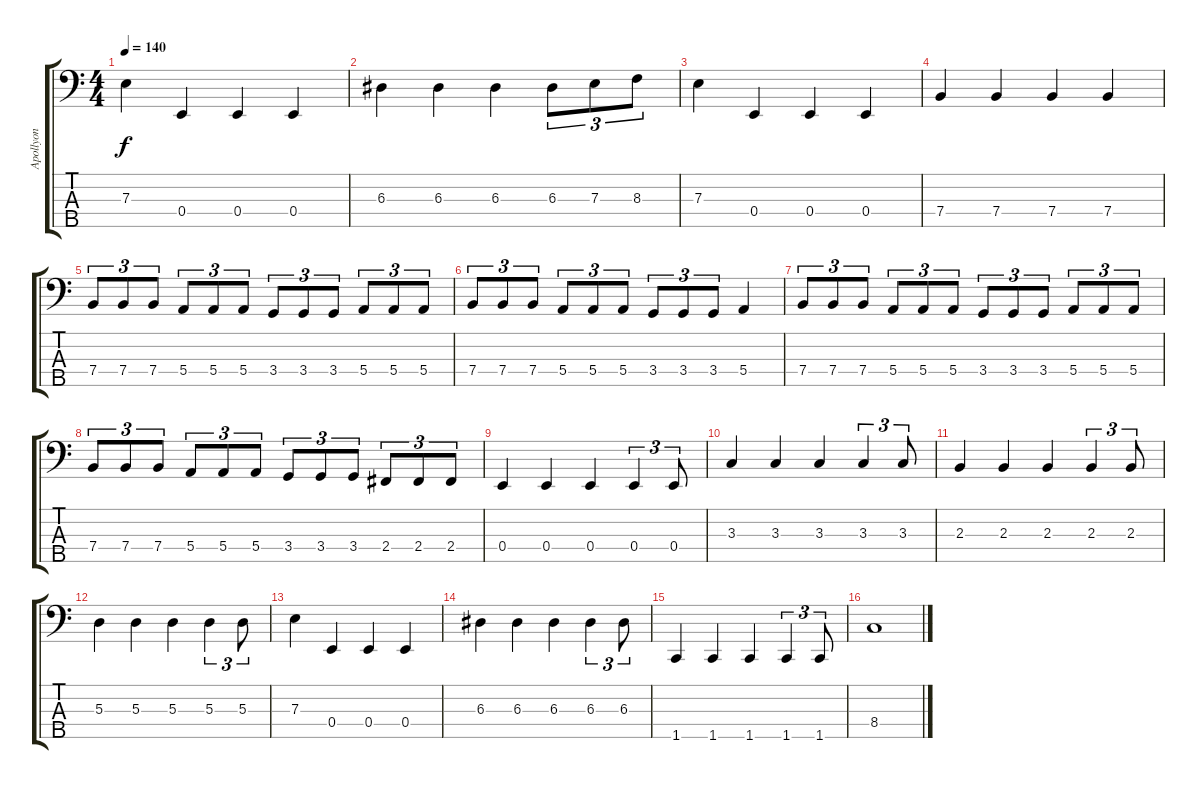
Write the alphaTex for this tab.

\track ("Apollyon" "Apollyon") {instrument electricbassfinger}
\staff {score tabs}
\tuning (G2 D2 A1 E1 B0) {hide}
\ts (4 4)
\tempo 140
\clef f4
\ks c
7.3.4{dy f} 0.4.4 0.4.4 0.4.4 |
6.3.4 6.3.4 6.3.4 6.3.8{tu (3 2)} 7.3.8{tu (3 2)} 8.3.8{tu (3 2)} |
7.3.4 0.4.4 0.4.4 0.4.4 |
7.4.4 7.4.4 7.4.4 7.4.4 |
7.4.8{tu (3 2)} 7.4.8{tu (3 2)} 7.4.8{tu (3 2)} 5.4.8{tu (3 2)} 5.4.8{tu (3 2)} 5.4.8{tu (3 2)} 3.4.8{tu (3 2)} 3.4.8{tu (3 2)} 3.4.8{tu (3 2)} 5.4.8{tu (3 2)} 5.4.8{tu (3 2)} 5.4.8{tu (3 2)} |
7.4.8{tu (3 2)} 7.4.8{tu (3 2)} 7.4.8{tu (3 2)} 5.4.8{tu (3 2)} 5.4.8{tu (3 2)} 5.4.8{tu (3 2)} 3.4.8{tu (3 2)} 3.4.8{tu (3 2)} 3.4.8{tu (3 2)} 5.4.4 |
7.4.8{tu (3 2)} 7.4.8{tu (3 2)} 7.4.8{tu (3 2)} 5.4.8{tu (3 2)} 5.4.8{tu (3 2)} 5.4.8{tu (3 2)} 3.4.8{tu (3 2)} 3.4.8{tu (3 2)} 3.4.8{tu (3 2)} 5.4.8{tu (3 2)} 5.4.8{tu (3 2)} 5.4.8{tu (3 2)} |
7.4.8{tu (3 2)} 7.4.8{tu (3 2)} 7.4.8{tu (3 2)} 5.4.8{tu (3 2)} 5.4.8{tu (3 2)} 5.4.8{tu (3 2)} 3.4.8{tu (3 2)} 3.4.8{tu (3 2)} 3.4.8{tu (3 2)} 2.4.8{tu (3 2)} 2.4.8{tu (3 2)} 2.4.8{tu (3 2)} |
0.4.4 0.4.4 0.4.4 0.4.4{tu (3 2)} 0.4.8{tu (3 2)} |
3.3.4 3.3.4 3.3.4 3.3.4{tu (3 2)} 3.3.8{tu (3 2)} |
2.3.4 2.3.4 2.3.4 2.3.4{tu (3 2)} 2.3.8{tu (3 2)} |
5.3.4 5.3.4 5.3.4 5.3.4{tu (3 2)} 5.3.8{tu (3 2)} |
7.3.4 0.4.4 0.4.4 0.4.4 |
6.3.4 6.3.4 6.3.4 6.3.4{tu (3 2)} 6.3.8{tu (3 2)} |
1.5.4 1.5.4 1.5.4 1.5.4{tu (3 2)} 1.5.8{tu (3 2)} |
8.4.1
